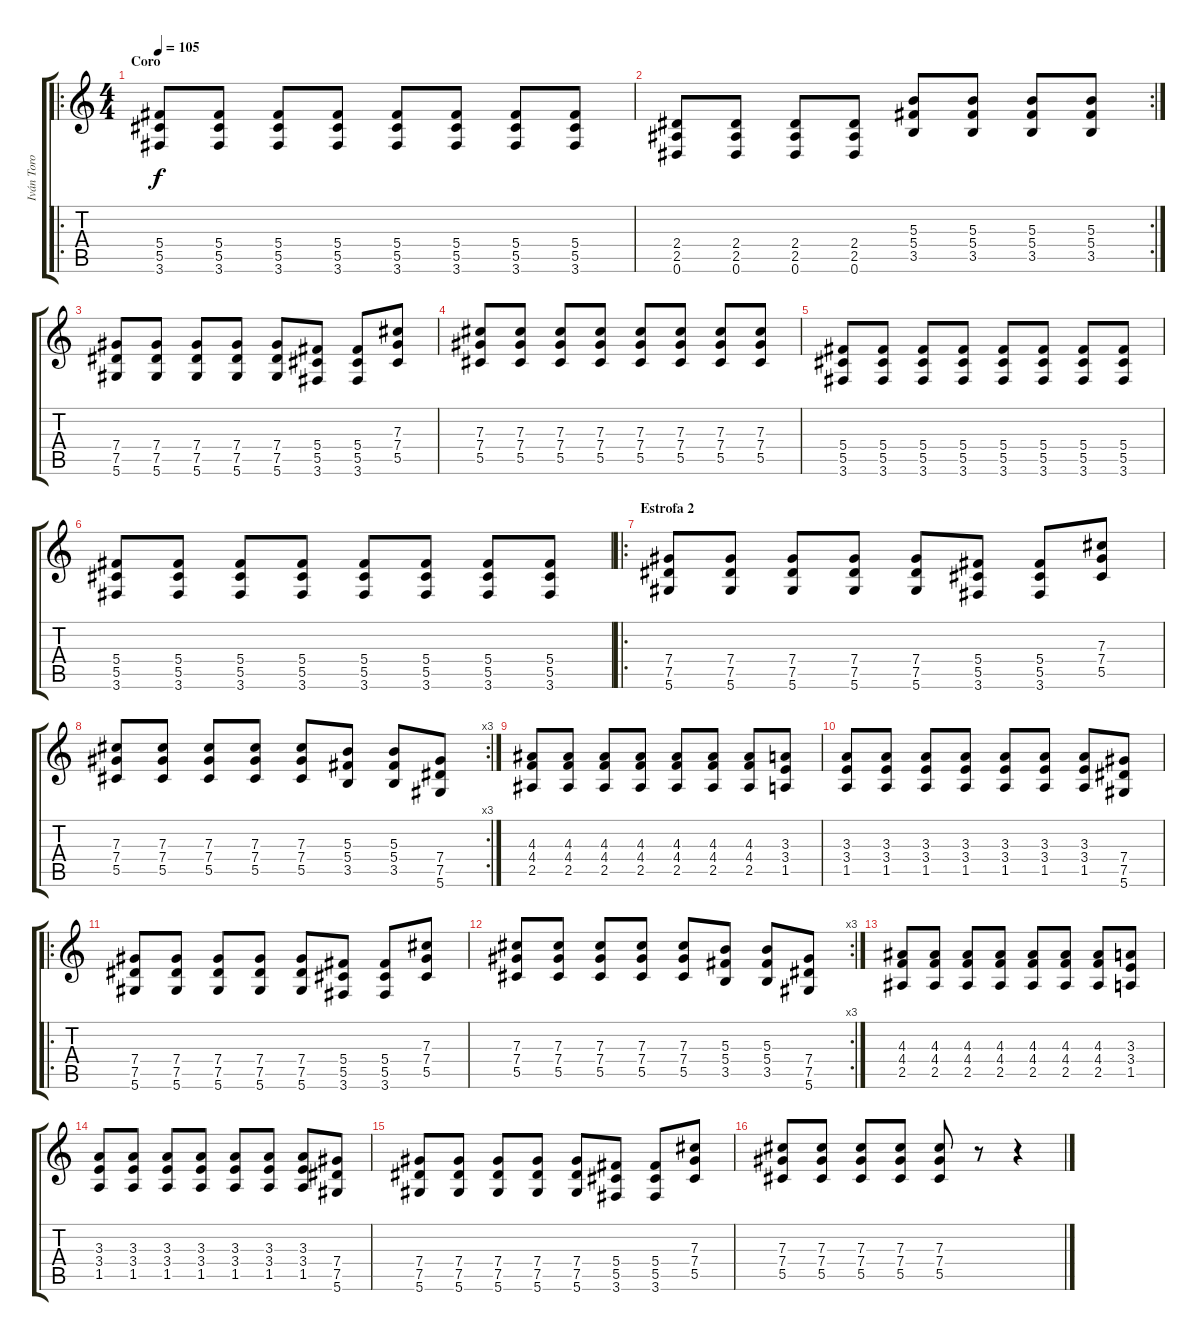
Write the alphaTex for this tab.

\track ("Iván Toro (guitarra)" "Iván Toro ") {instrument distortionguitar}
\staff {score tabs}
\tuning (Eb4 Bb3 Gb3 Db3 Ab2 Eb2) {hide}
\ro
\ts (4 4)
\section ("" "Coro")
\tempo 105
\clef g2
\ks c
(5.4 5.5 3.6).8{dy f} (5.4 5.5 3.6).8 (5.4 5.5 3.6).8 (5.4 5.5 3.6).8 (5.4 5.5 3.6).8 (5.4 5.5 3.6).8 (5.4 5.5 3.6).8 (5.4 5.5 3.6).8 |
\rc 2
(2.4 2.5 0.6).8 (2.4 2.5 0.6).8 (2.4 2.5 0.6).8 (2.4 2.5 0.6).8 (5.3 5.4 3.5).8 (5.3 5.4 3.5).8 (5.3 5.4 3.5).8 (5.3 5.4 3.5).8 |
(7.4 7.5 5.6).8 (7.4 7.5 5.6).8 (7.4 7.5 5.6).8 (7.4 7.5 5.6).8 (7.4 7.5 5.6).8 (5.4 5.5 3.6).8 (5.4 5.5 3.6).8 (7.3 7.4 5.5).8 |
(7.3 7.4 5.5).8 (7.3 7.4 5.5).8 (7.3 7.4 5.5).8 (7.3 7.4 5.5).8 (7.3 7.4 5.5).8 (7.3 7.4 5.5).8 (7.3 7.4 5.5).8 (7.3 7.4 5.5).8 |
(5.4 5.5 3.6).8 (5.4 5.5 3.6).8 (5.4 5.5 3.6).8 (5.4 5.5 3.6).8 (5.4 5.5 3.6).8 (5.4 5.5 3.6).8 (5.4 5.5 3.6).8 (5.4 5.5 3.6).8 |
(5.4 5.5 3.6).8 (5.4 5.5 3.6).8 (5.4 5.5 3.6).8 (5.4 5.5 3.6).8 (5.4 5.5 3.6).8 (5.4 5.5 3.6).8 (5.4 5.5 3.6).8 (5.4 5.5 3.6).8 |
\ro
\section ("" "Estrofa 2")
(7.4 7.5 5.6).8 (7.4 7.5 5.6).8 (7.4 7.5 5.6).8 (7.4 7.5 5.6).8 (7.4 7.5 5.6).8 (5.4 5.5 3.6).8 (5.4 5.5 3.6).8 (7.3 7.4 5.5).8 |
\rc 3
(7.3 7.4 5.5).8 (7.3 7.4 5.5).8 (7.3 7.4 5.5).8 (7.3 7.4 5.5).8 (7.3 7.4 5.5).8 (5.3 5.4 3.5).8 (5.3 5.4 3.5).8 (7.4 7.5 5.6).8 |
(4.3 4.4 2.5).8 (4.3 4.4 2.5).8 (4.3 4.4 2.5).8 (4.3 4.4 2.5).8 (4.3 4.4 2.5).8 (4.3 4.4 2.5).8 (4.3 4.4 2.5).8 (3.3 3.4 1.5).8 |
(3.3 3.4 1.5).8 (3.3 3.4 1.5).8 (3.3 3.4 1.5).8 (3.3 3.4 1.5).8 (3.3 3.4 1.5).8 (3.3 3.4 1.5).8 (3.3 3.4 1.5).8 (7.4 7.5 5.6).8 |
\ro
(7.4 7.5 5.6).8 (7.4 7.5 5.6).8 (7.4 7.5 5.6).8 (7.4 7.5 5.6).8 (7.4 7.5 5.6).8 (5.4 5.5 3.6).8 (5.4 5.5 3.6).8 (7.3 7.4 5.5).8 |
\rc 3
(7.3 7.4 5.5).8 (7.3 7.4 5.5).8 (7.3 7.4 5.5).8 (7.3 7.4 5.5).8 (7.3 7.4 5.5).8 (5.3 5.4 3.5).8 (5.3 5.4 3.5).8 (7.4 7.5 5.6).8 |
(4.3 4.4 2.5).8 (4.3 4.4 2.5).8 (4.3 4.4 2.5).8 (4.3 4.4 2.5).8 (4.3 4.4 2.5).8 (4.3 4.4 2.5).8 (4.3 4.4 2.5).8 (3.3 3.4 1.5).8 |
(3.3 3.4 1.5).8 (3.3 3.4 1.5).8 (3.3 3.4 1.5).8 (3.3 3.4 1.5).8 (3.3 3.4 1.5).8 (3.3 3.4 1.5).8 (3.3 3.4 1.5).8 (7.4 7.5 5.6).8 |
(7.4 7.5 5.6).8 (7.4 7.5 5.6).8 (7.4 7.5 5.6).8 (7.4 7.5 5.6).8 (7.4 7.5 5.6).8 (5.4 5.5 3.6).8 (5.4 5.5 3.6).8 (7.3 7.4 5.5).8 |
(7.3 7.4 5.5).8 (7.3 7.4 5.5).8 (7.3 7.4 5.5).8 (7.3 7.4 5.5).8 (7.3 7.4 5.5).8 r.8 r.4
